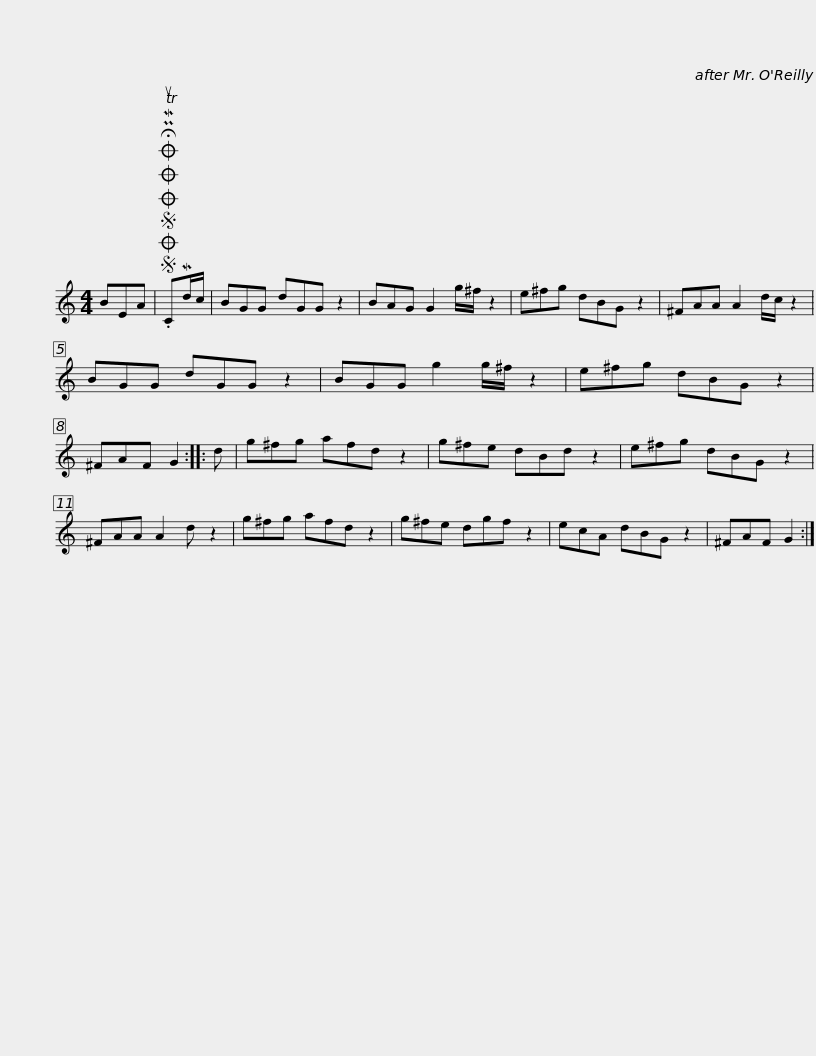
X:1
L:1/8
M:4/4
I:linebreak $
K:C
V:1 treble
V:1
 BEA |SOSOOO .!fermata!PMTuCMd/c/ | BGG dGG z2 | BAG G2 g/^f/ z2 | e^fg dBG z2 | %5
 ^FAA A2 d/c/ z2 | BGG dGG z2 |$ BGG g2 g/^f/ z2 | e^fg dBG z2 | ^FAF G2 :: %10
 d | g^fg afd z2 | g^fe dBd z2 | e^fg dBG z2 |$ ^FAA A2 d z2 | %15
 g^fg afd z2 | g^fe dgf z2 | ecA dBG z2 | ^FAF G2 :| %19
